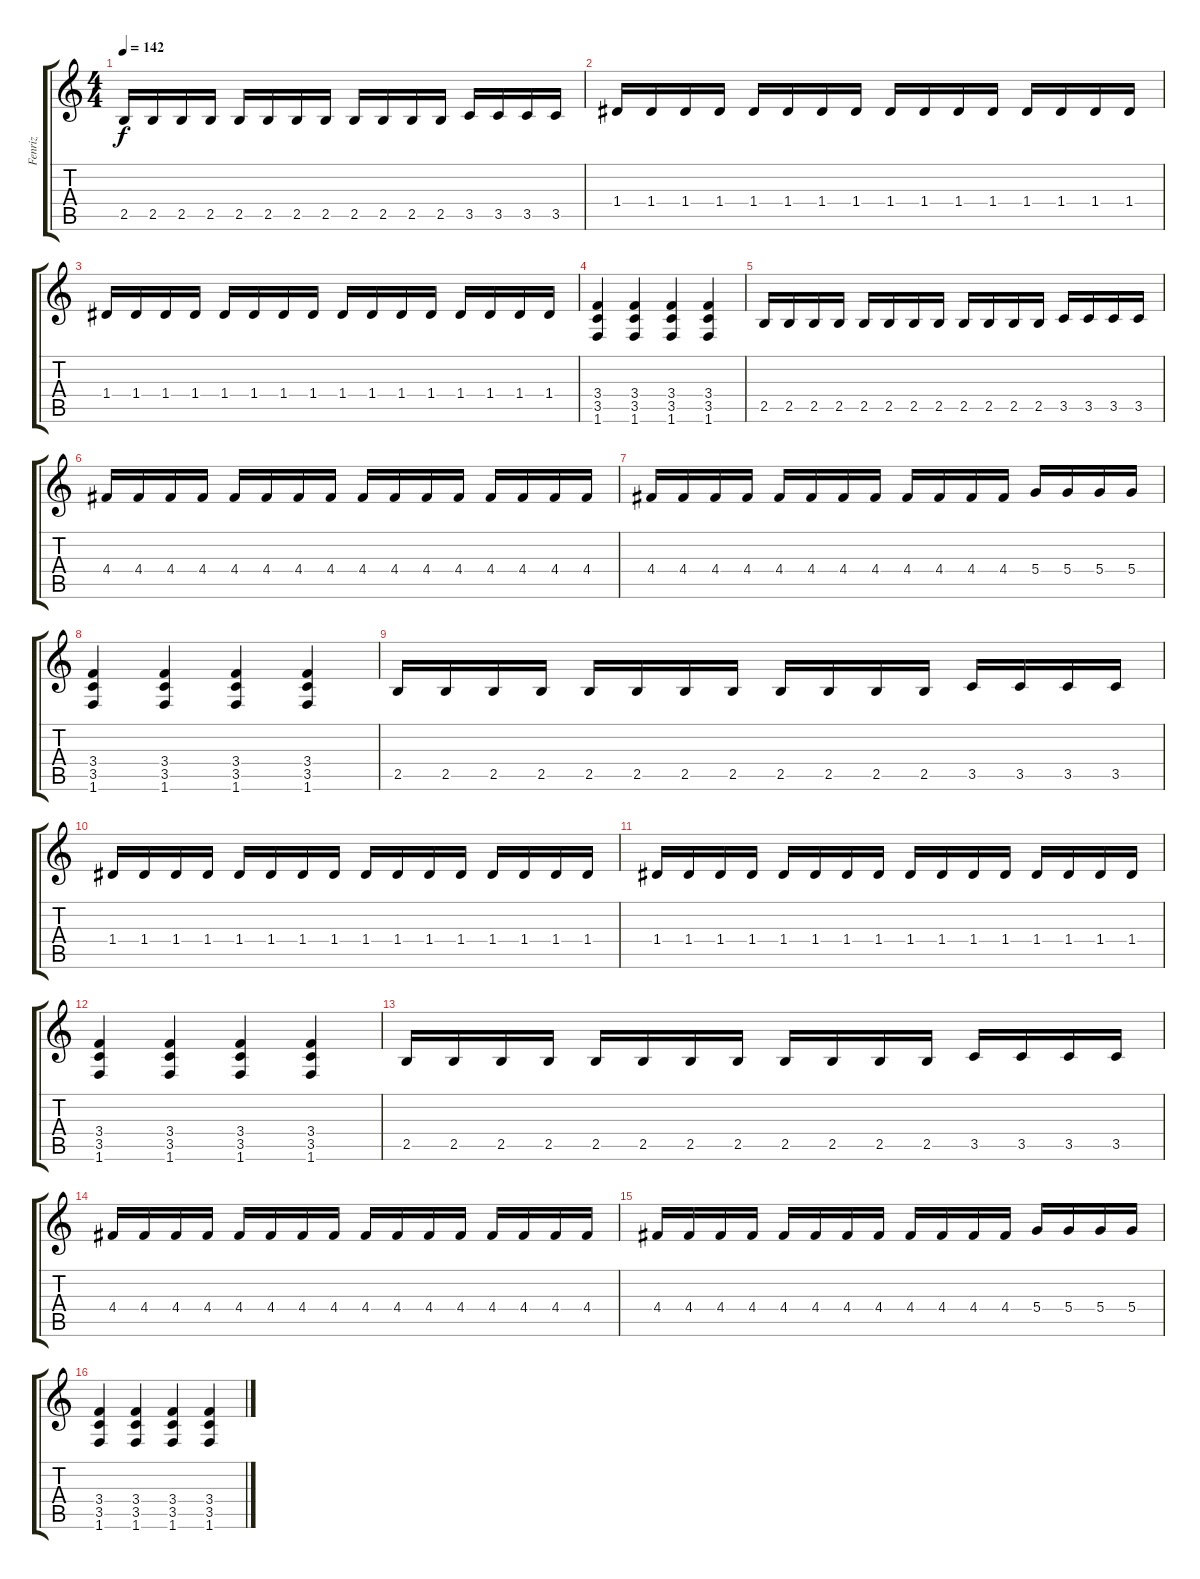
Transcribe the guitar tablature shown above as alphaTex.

\track ("Fenriz" "Fenriz") {instrument distortionguitar}
\staff {score tabs}
\tuning (E4 B3 G3 D3 A2 E2) {hide}
\ts (4 4)
\tempo 142
\clef g2
\ks c
2.5.16{dy f} 2.5.16 2.5.16 2.5.16 2.5.16 2.5.16 2.5.16 2.5.16 2.5.16 2.5.16 2.5.16 2.5.16 3.5.16 3.5.16 3.5.16 3.5.16 |
1.4.16 1.4.16 1.4.16 1.4.16 1.4.16 1.4.16 1.4.16 1.4.16 1.4.16 1.4.16 1.4.16 1.4.16 1.4.16 1.4.16 1.4.16 1.4.16 |
1.4.16 1.4.16 1.4.16 1.4.16 1.4.16 1.4.16 1.4.16 1.4.16 1.4.16 1.4.16 1.4.16 1.4.16 1.4.16 1.4.16 1.4.16 1.4.16 |
(3.4 3.5 1.6).4 (3.4 3.5 1.6).4 (3.4 3.5 1.6).4 (3.4 3.5 1.6).4 |
2.5.16 2.5.16 2.5.16 2.5.16 2.5.16 2.5.16 2.5.16 2.5.16 2.5.16 2.5.16 2.5.16 2.5.16 3.5.16 3.5.16 3.5.16 3.5.16 |
4.4.16 4.4.16 4.4.16 4.4.16 4.4.16 4.4.16 4.4.16 4.4.16 4.4.16 4.4.16 4.4.16 4.4.16 4.4.16 4.4.16 4.4.16 4.4.16 |
4.4.16 4.4.16 4.4.16 4.4.16 4.4.16 4.4.16 4.4.16 4.4.16 4.4.16 4.4.16 4.4.16 4.4.16 5.4.16 5.4.16 5.4.16 5.4.16 |
(3.4 3.5 1.6).4 (3.4 3.5 1.6).4 (3.4 3.5 1.6).4 (3.4 3.5 1.6).4 |
2.5.16 2.5.16 2.5.16 2.5.16 2.5.16 2.5.16 2.5.16 2.5.16 2.5.16 2.5.16 2.5.16 2.5.16 3.5.16 3.5.16 3.5.16 3.5.16 |
1.4.16 1.4.16 1.4.16 1.4.16 1.4.16 1.4.16 1.4.16 1.4.16 1.4.16 1.4.16 1.4.16 1.4.16 1.4.16 1.4.16 1.4.16 1.4.16 |
1.4.16 1.4.16 1.4.16 1.4.16 1.4.16 1.4.16 1.4.16 1.4.16 1.4.16 1.4.16 1.4.16 1.4.16 1.4.16 1.4.16 1.4.16 1.4.16 |
(3.4 3.5 1.6).4 (3.4 3.5 1.6).4 (3.4 3.5 1.6).4 (3.4 3.5 1.6).4 |
2.5.16 2.5.16 2.5.16 2.5.16 2.5.16 2.5.16 2.5.16 2.5.16 2.5.16 2.5.16 2.5.16 2.5.16 3.5.16 3.5.16 3.5.16 3.5.16 |
4.4.16 4.4.16 4.4.16 4.4.16 4.4.16 4.4.16 4.4.16 4.4.16 4.4.16 4.4.16 4.4.16 4.4.16 4.4.16 4.4.16 4.4.16 4.4.16 |
4.4.16 4.4.16 4.4.16 4.4.16 4.4.16 4.4.16 4.4.16 4.4.16 4.4.16 4.4.16 4.4.16 4.4.16 5.4.16 5.4.16 5.4.16 5.4.16 |
(3.4 3.5 1.6).4 (3.4 3.5 1.6).4 (3.4 3.5 1.6).4 (3.4 3.5 1.6).4
